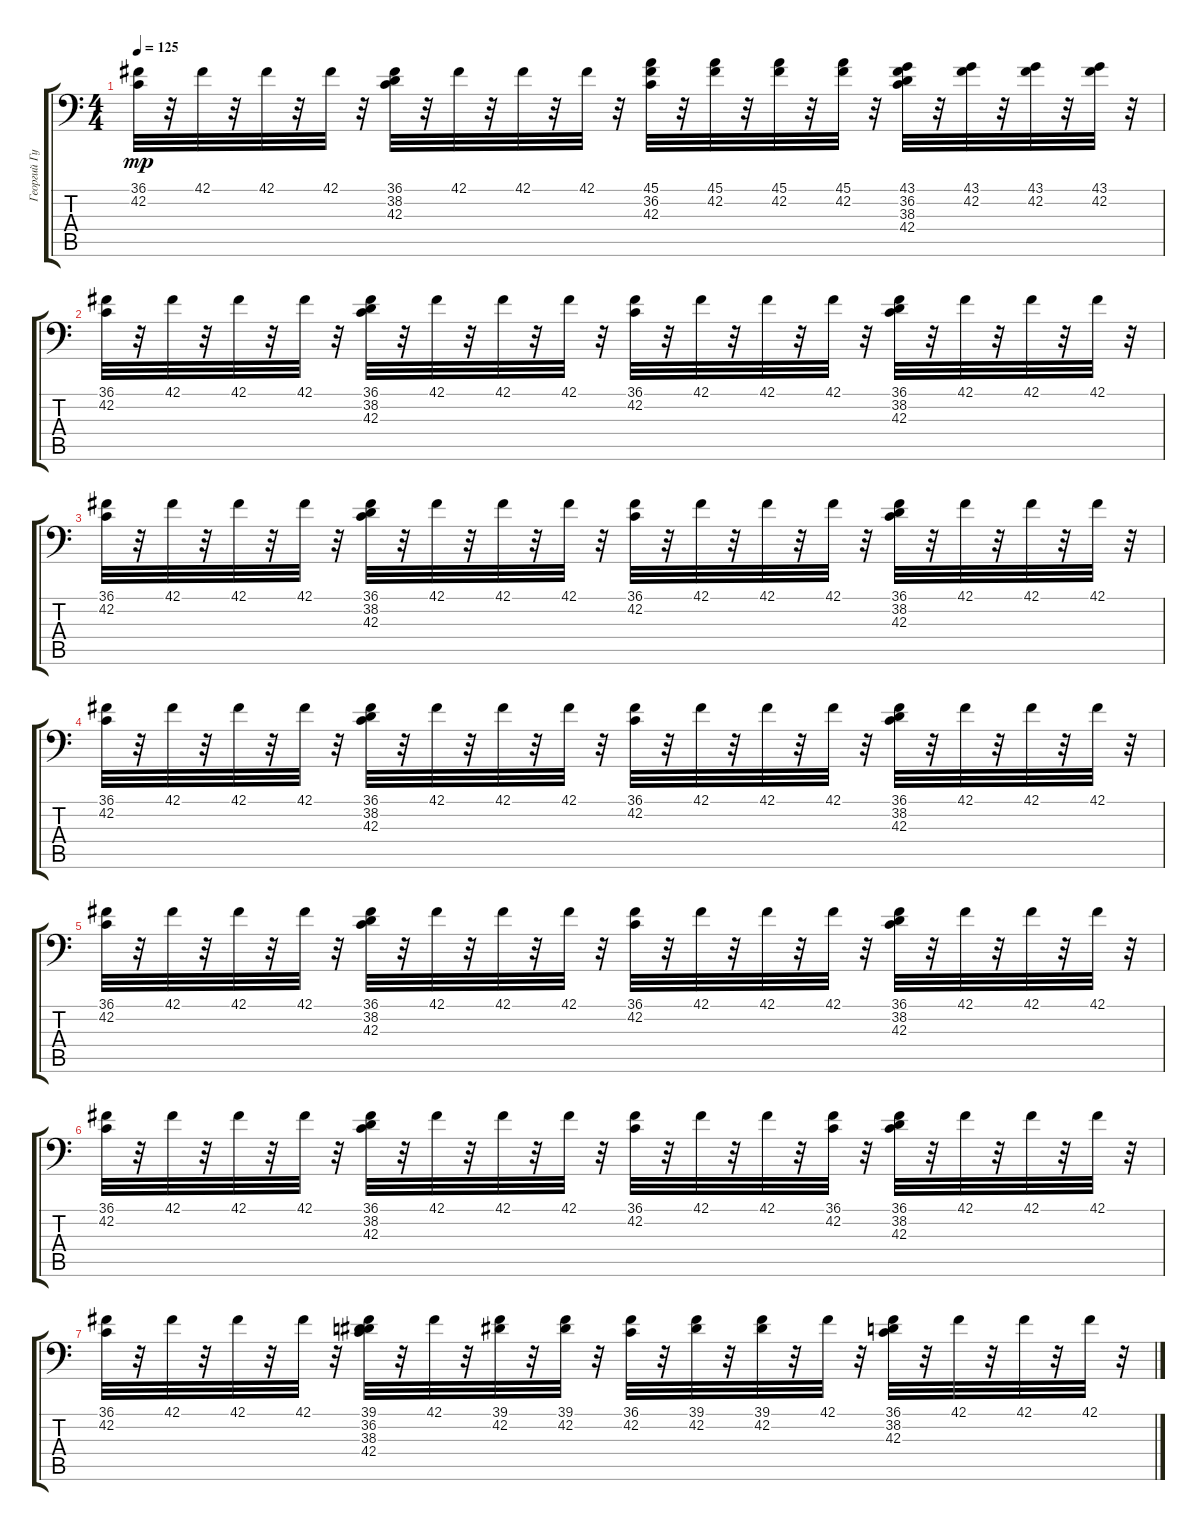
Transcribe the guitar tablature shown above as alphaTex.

\track ("Георгий Гурьянов" "Георгий Гу") {instrument acousticgrandpiano}
\staff {score tabs}
\tuning (C-1 C-1 C-1 C-1 C-1 C-1) {hide}
\ts (4 4)
\tempo 125
\clef f4
\ks c
(36.1 42.2).32{dy mp} r.32 42.1.32 r.32 42.1.32 r.32 42.1.32 r.32 (36.1 38.2 42.3).32 r.32 42.1.32 r.32 42.1.32 r.32 42.1.32 r.32 (45.1 36.2 42.3).32 r.32 (45.1 42.2).32 r.32 (45.1 42.2).32 r.32 (45.1 42.2).32 r.32 (43.1 36.2 38.3 42.4).32 r.32 (43.1 42.2).32 r.32 (43.1 42.2).32 r.32 (43.1 42.2).32 r.32 |
(36.1 42.2).32 r.32 42.1.32 r.32 42.1.32 r.32 42.1.32 r.32 (36.1 38.2 42.3).32 r.32 42.1.32 r.32 42.1.32 r.32 42.1.32 r.32 (36.1 42.2).32 r.32 42.1.32 r.32 42.1.32 r.32 42.1.32 r.32 (36.1 38.2 42.3).32 r.32 42.1.32 r.32 42.1.32 r.32 42.1.32 r.32 |
(36.1 42.2).32 r.32 42.1.32 r.32 42.1.32 r.32 42.1.32 r.32 (36.1 38.2 42.3).32 r.32 42.1.32 r.32 42.1.32 r.32 42.1.32 r.32 (36.1 42.2).32 r.32 42.1.32 r.32 42.1.32 r.32 42.1.32 r.32 (36.1 38.2 42.3).32 r.32 42.1.32 r.32 42.1.32 r.32 42.1.32 r.32 |
(36.1 42.2).32 r.32 42.1.32 r.32 42.1.32 r.32 42.1.32 r.32 (36.1 38.2 42.3).32 r.32 42.1.32 r.32 42.1.32 r.32 42.1.32 r.32 (36.1 42.2).32 r.32 42.1.32 r.32 42.1.32 r.32 42.1.32 r.32 (36.1 38.2 42.3).32 r.32 42.1.32 r.32 42.1.32 r.32 42.1.32 r.32 |
(36.1 42.2).32 r.32 42.1.32 r.32 42.1.32 r.32 42.1.32 r.32 (36.1 38.2 42.3).32 r.32 42.1.32 r.32 42.1.32 r.32 42.1.32 r.32 (36.1 42.2).32 r.32 42.1.32 r.32 42.1.32 r.32 42.1.32 r.32 (36.1 38.2 42.3).32 r.32 42.1.32 r.32 42.1.32 r.32 42.1.32 r.32 |
(36.1 42.2).32 r.32 42.1.32 r.32 42.1.32 r.32 42.1.32 r.32 (36.1 38.2 42.3).32 r.32 42.1.32 r.32 42.1.32 r.32 42.1.32 r.32 (36.1 42.2).32 r.32 42.1.32 r.32 42.1.32 r.32 (36.1 42.2).32 r.32 (36.1 38.2 42.3).32 r.32 42.1.32 r.32 42.1.32 r.32 42.1.32 r.32 |
(36.1 42.2).32 r.32 42.1.32 r.32 42.1.32 r.32 42.1.32 r.32 (39.1 36.2 38.3 42.4).32 r.32 42.1.32 r.32 (39.1 42.2).32 r.32 (39.1 42.2).32 r.32 (36.1 42.2).32 r.32 (39.1 42.2).32 r.32 (39.1 42.2).32 r.32 42.1.32 r.32 (36.1 38.2 42.3).32 r.32 42.1.32 r.32 42.1.32 r.32 42.1.32 r.32
